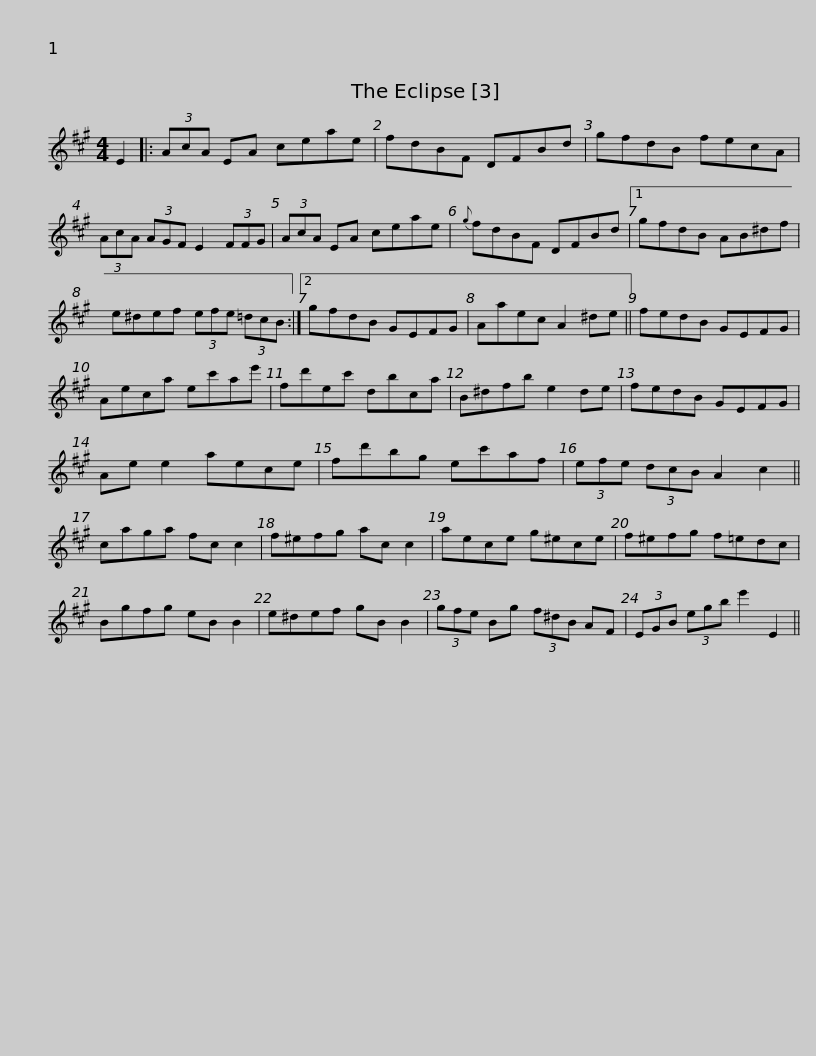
X:1
L:1/8
M:4/4
I:linebreak $
K:A
V:1 treble
V:1
 E2 |: (3AcA EA ceae | fdBF DFBd | gfdB fecA | (3AcA (3AGF E2 (3FFG |$ %5
 (3AcA EA ceae |{g} fdBF DFBd |1 gfdB AB^df | e^def (3efe (3=dcB :|2$ gfdB GEFG | %10
 Aaec A2 ^de || fedB GEFG | Aeca ec'ae' | fd'ec' dbca |$ B^dfb e2 de | %15
 fedB GEFG | Ae e2 aece | fd'bg ec'af | (3efe (3dcB A2 c2 ||$ caga fc c2 | %20
 f^efg ac c2 | aece g^ece | f^efg f=edc | Bgfg eB B2 |$ e^def gB B2 | %25
 (3gfe Bg (3f^dB AF | (3EGB (3egb e'2 E2 || %27
